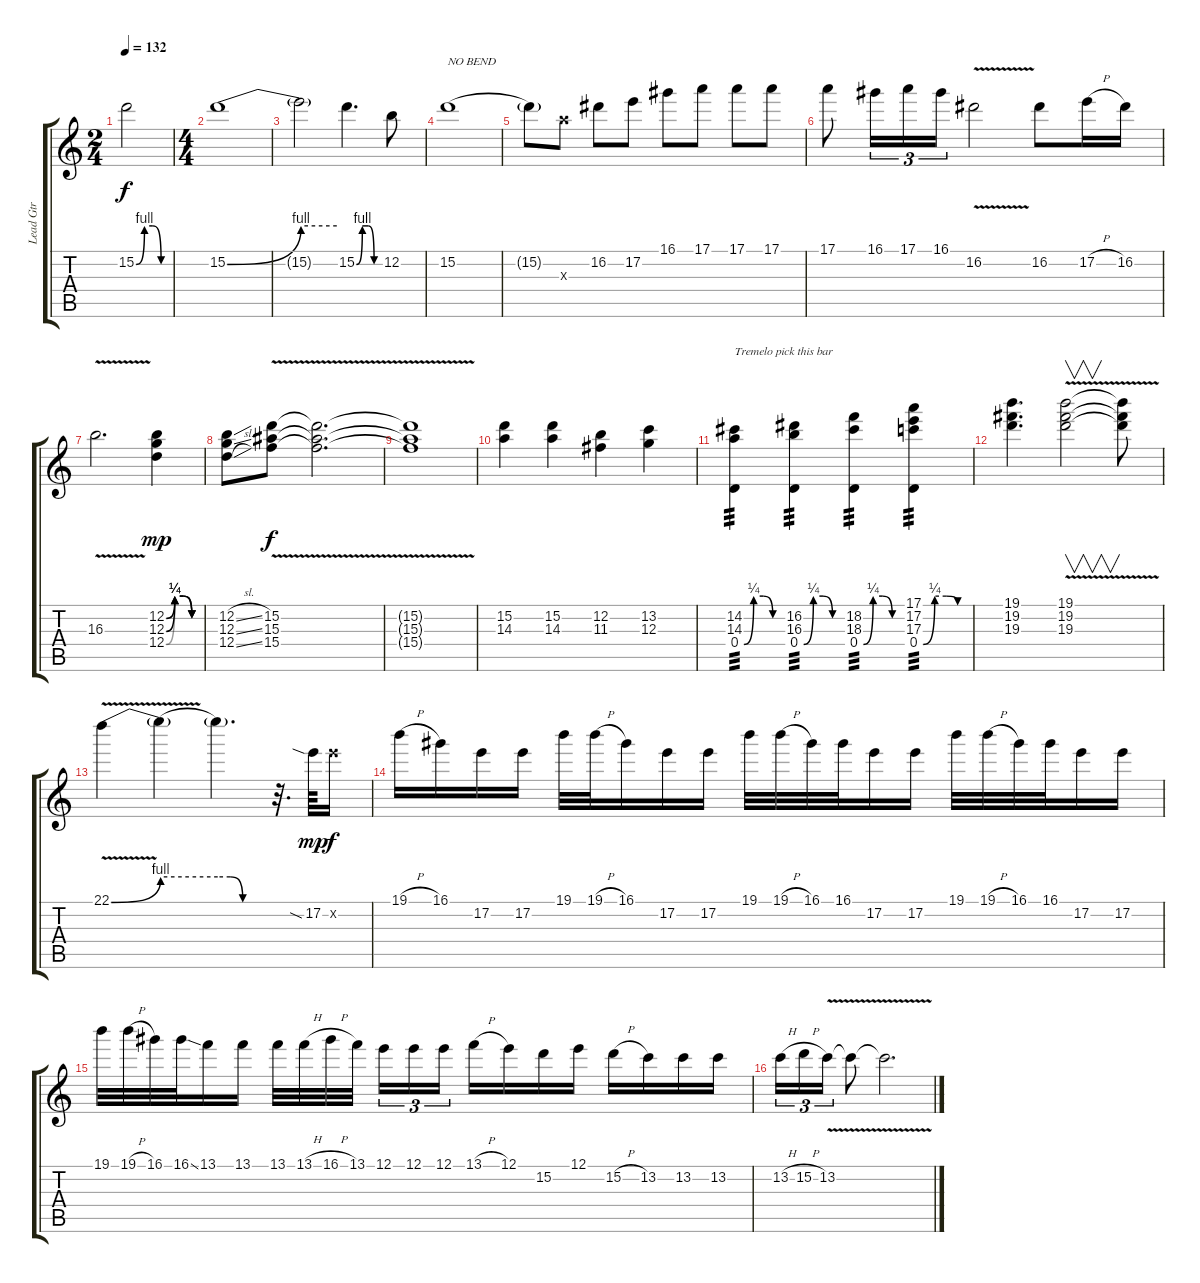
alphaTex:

\track ("Lead Gtr" "Lead Gtr") {instrument distortionguitar}
\staff {score tabs}
\tuning (E4 B3 G3 D3 A2 E2) {hide}
\ts (2 4)
\tempo 132
\clef g2
\ks c
15.2{be (custom 0 0 15 4 30 4 45 0 60 0)}.2{dy f} |
\ts (4 4)
15.2{be (bend 0 0 60 4)}.1 |
15.2{be (hold 0 4 60 4) t}.2 15.2{be (custom 0 0 15 4 30 4 45 0 60 0)}.4{d} 12.2.8 |
15.2{be (hold 0 0 60 0)}.1{txt "NO BEND"} |
15.2{be (hold 0 0 60 0) t}.8 14.3{x}.8 16.2.8 17.2.8 16.1.8 17.1.8 17.1.8 17.1.8 |
17.1.8 16.1.16{tu (3 2)} 17.1.16{tu (3 2)} 16.1.16{tu (3 2)} 16.2{v}.2 16.2.8 17.2{h}.16 16.2.16 |
16.3{v}.2{d} (12.2{be (custom 0 0 15 1 30 1 45 0 60 0)} 12.3{be (custom 0 0 15 1 30 1 45 0 60 0)} 12.4{be (custom 0 0 15 1 30 1 45 0 60 0)}).4{dy mp} |
(12.2{sl} 12.3{sl} 12.4{sl}).8 (15.2{v} 15.3{v} 15.4{v}).8{dy f} (15.2{v t} 15.3{v t} 15.4{v t}).2{d} |
(15.2{v t} 15.3{v t} 15.4{v t}).1 |
(15.2 14.3).4 (15.2 14.3).4 (12.2 11.3).4 (13.2 12.3).4 |
(14.2 14.3 0.4{be (custom 0 0 15 1 30 1 45 0 60 0)}).4{txt "Tremelo pick this bar" tp 3} (16.2 16.3 0.4{be (custom 0 0 15 1 30 1 45 0 60 0)}).4{tp 3} (18.2 18.3 0.4{be (custom 0 0 15 1 30 1 45 0 60 0)}).4{tp 3} (17.1 17.2 17.3 0.4{be (custom 0 0 15 1 30 1 45 0 60 0)}).4{tp 3} |
(19.1 19.2 19.3).4{d} (19.1{v} 19.2{v} 19.3{v}).2{v} (19.1{v t} 19.2{v t} 19.3{v t}).8 |
22.1{be (bend 0 0 60 4) v}.4 22.1{be (hold 0 4 60 4) t}.4 22.1{be (custom 0 4 15 4 30 0 60 0) t}.4{d} r.32{d} 17.2{sia}.64{dy mp} 17.2{x}.16{dy f} |
19.1{h}.16 16.1.16 17.2.16 17.2.16 19.1.32 19.1{h}.32 16.1.16 17.2.16 17.2.16 19.1.32 19.1{h}.32 16.1.32 16.1.32 17.2.16 17.2.16 19.1.32 19.1{h}.32 16.1.32 16.1.32 17.2.16 17.2.16 |
19.1.32 19.1{h}.32 16.1.32 16.1{ss}.32 13.1.16 13.1.16 13.1.32 13.1{h}.32 16.1{h}.32 13.1.32 12.1.16{tu (3 2)} 12.1.16{tu (3 2)} 12.1.16{tu (3 2)} 13.1{h}.16 12.1.16 15.2.16 12.1.16 15.2{h}.16 13.2.16 13.2.16 13.2.16 |
13.2{h}.16{tu (3 2)} 15.2{h}.16{tu (3 2)} 13.2{v}.16{tu (3 2)} 13.2{v t}.8 13.2{v t}.2{d}
